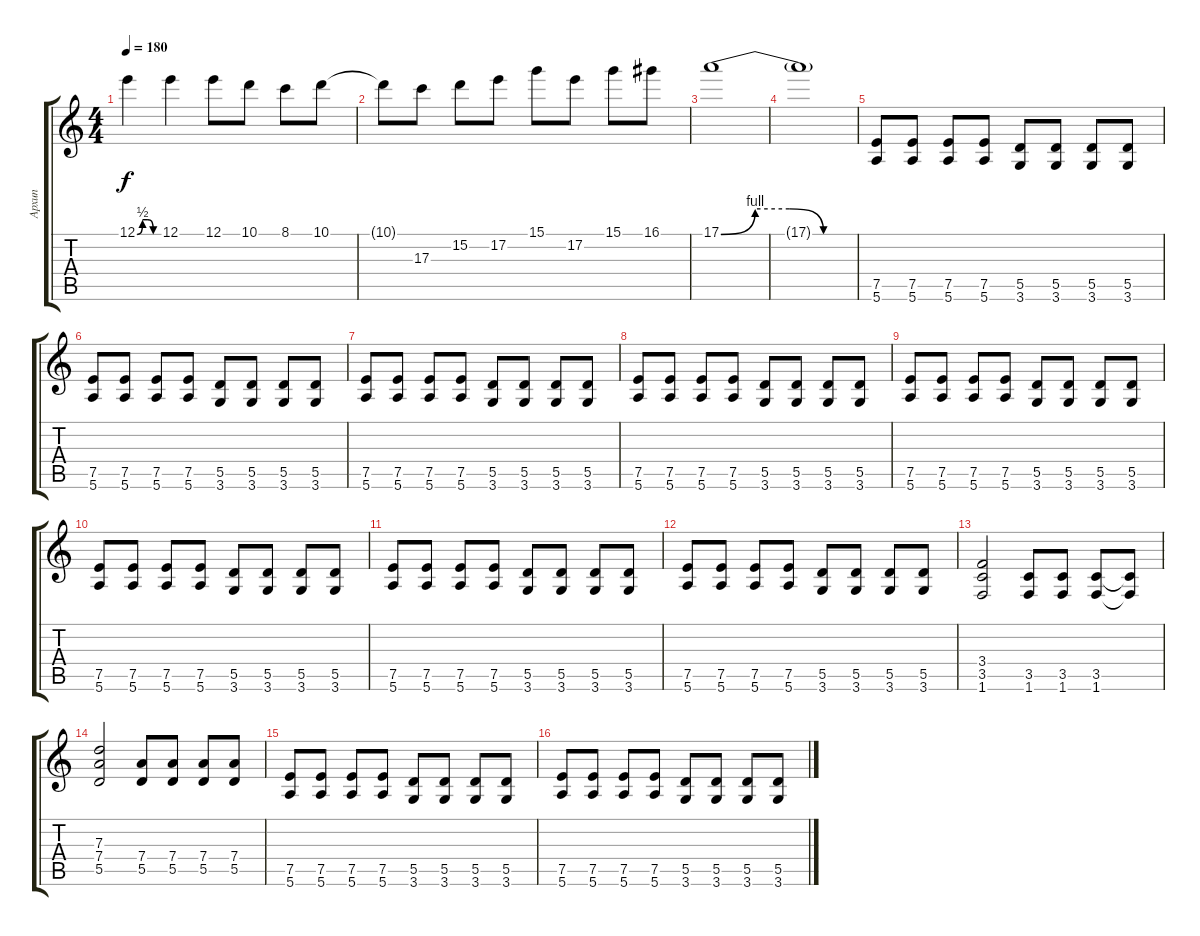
\track ("Архип" "Архип") {instrument distortionguitar}
\staff {score tabs}
\tuning (E4 B3 G3 D3 A2 E2) {hide}
\ts (4 4)
\tempo 180
\clef g2
\ks c
12.1{be (custom 0 0 15 2 30 2 45 0 60 0)}.4{dy f} 12.1.4 12.1.8 10.1.8 8.1.8 10.1.8 |
10.1{t}.8 17.3.8 15.2.8 17.2.8 15.1.8 17.2.8 15.1.8 16.1.8 |
17.1{be (custom 0 0 15 4 30 4 45 0 60 0)}.1 |
17.1{t}.1 |
(7.5 5.6).8 (7.5 5.6).8 (7.5 5.6).8 (7.5 5.6).8 (5.5 3.6).8 (5.5 3.6).8 (5.5 3.6).8 (5.5 3.6).8 |
(7.5 5.6).8 (7.5 5.6).8 (7.5 5.6).8 (7.5 5.6).8 (5.5 3.6).8 (5.5 3.6).8 (5.5 3.6).8 (5.5 3.6).8 |
(7.5 5.6).8 (7.5 5.6).8 (7.5 5.6).8 (7.5 5.6).8 (5.5 3.6).8 (5.5 3.6).8 (5.5 3.6).8 (5.5 3.6).8 |
(7.5 5.6).8 (7.5 5.6).8 (7.5 5.6).8 (7.5 5.6).8 (5.5 3.6).8 (5.5 3.6).8 (5.5 3.6).8 (5.5 3.6).8 |
(7.5 5.6).8 (7.5 5.6).8 (7.5 5.6).8 (7.5 5.6).8 (5.5 3.6).8 (5.5 3.6).8 (5.5 3.6).8 (5.5 3.6).8 |
(7.5 5.6).8 (7.5 5.6).8 (7.5 5.6).8 (7.5 5.6).8 (5.5 3.6).8 (5.5 3.6).8 (5.5 3.6).8 (5.5 3.6).8 |
(7.5 5.6).8 (7.5 5.6).8 (7.5 5.6).8 (7.5 5.6).8 (5.5 3.6).8 (5.5 3.6).8 (5.5 3.6).8 (5.5 3.6).8 |
(7.5 5.6).8 (7.5 5.6).8 (7.5 5.6).8 (7.5 5.6).8 (5.5 3.6).8 (5.5 3.6).8 (5.5 3.6).8 (5.5 3.6).8 |
(3.4 3.5 1.6).2 (3.5 1.6).8 (3.5 1.6).8 (3.5 1.6).8 (3.5{t} 1.6{t}).8 |
(7.3 7.4 5.5).2 (7.4 5.5).8 (7.4 5.5).8 (7.4 5.5).8 (7.4 5.5).8 |
(7.5 5.6).8 (7.5 5.6).8 (7.5 5.6).8 (7.5 5.6).8 (5.5 3.6).8 (5.5 3.6).8 (5.5 3.6).8 (5.5 3.6).8 |
(7.5 5.6).8 (7.5 5.6).8 (7.5 5.6).8 (7.5 5.6).8 (5.5 3.6).8 (5.5 3.6).8 (5.5 3.6).8 (5.5 3.6).8
